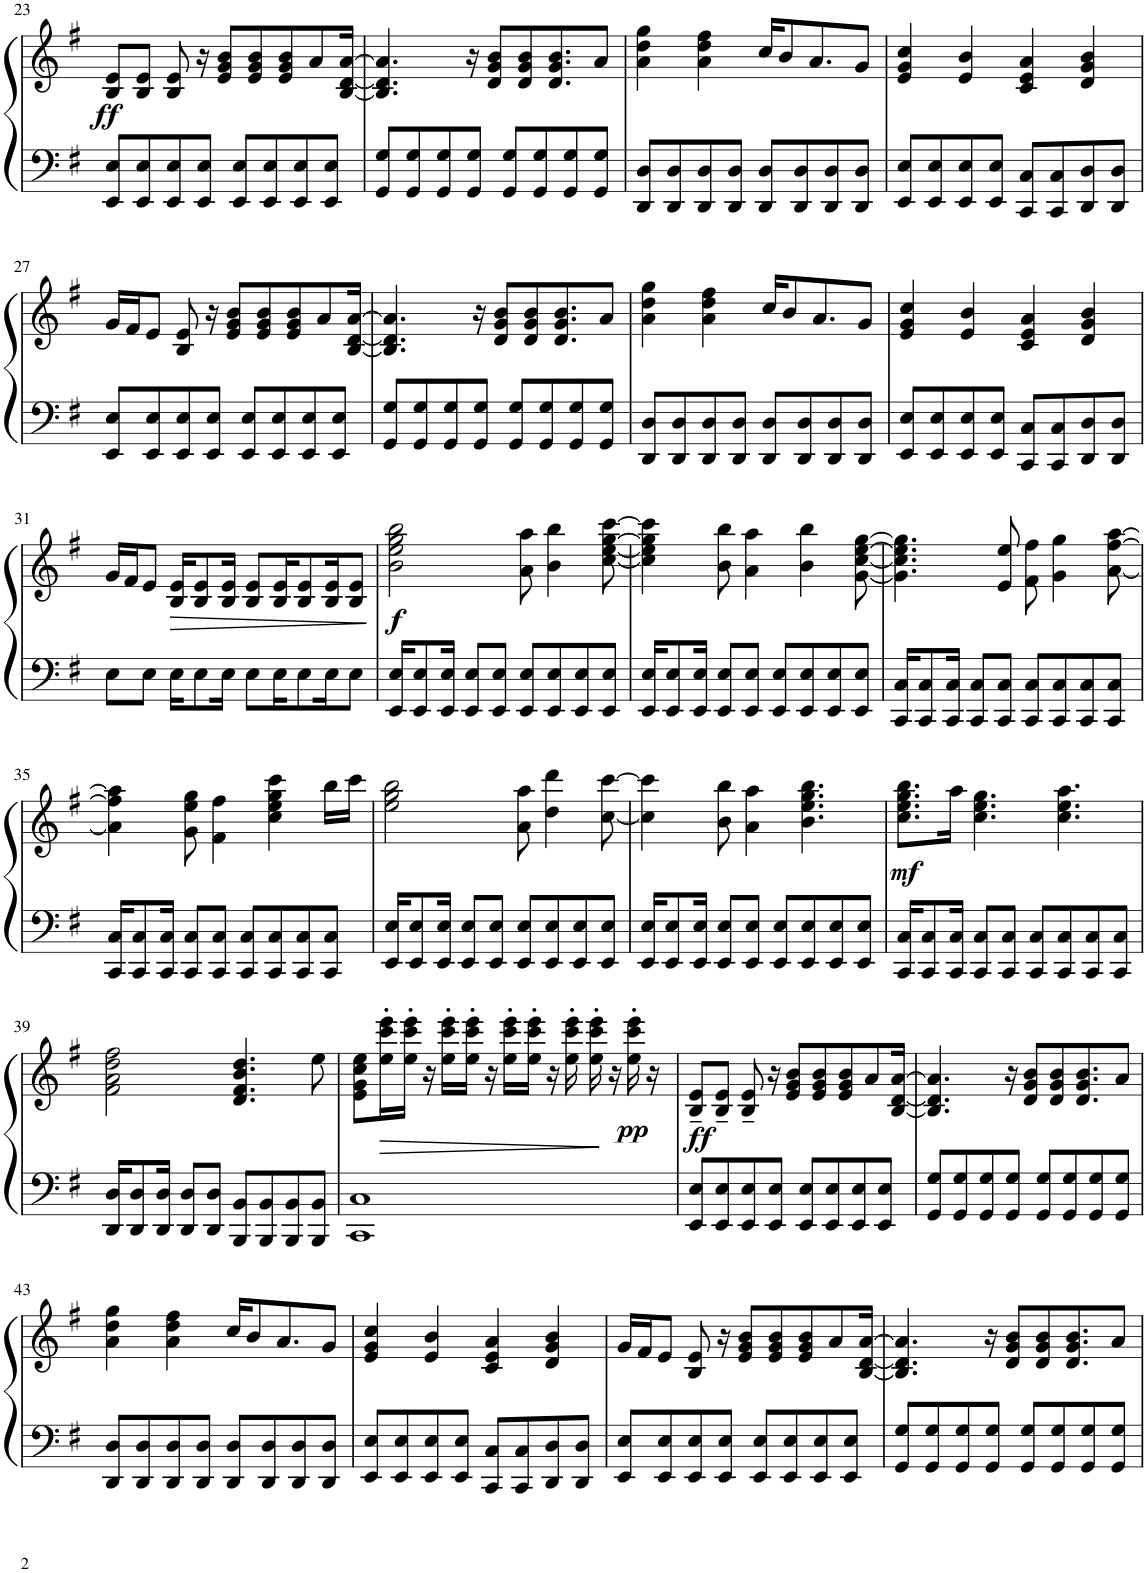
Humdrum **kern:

**kern	**kern	**dynam
*part1	*part1	*part1
*staff2	*staff1	*staff1/2
*I"Piano	*	*
*I'Pno.	*	*
!!LO:PB:g=z
*clefF4	*clefG2	*
*k[f#]	*k[f#]	*
*M4/4	*M4/4	*
*met(c)	*met(c)	*
=23	=23	=23
!	!	!LO:DY:b
8EE/ 8E/L	8B/ 8e/L	ff
8EE/ 8E/	8B/ 8e/J	.
8EE/ 8E/	8B/ 8e/	.
8EE/ 8E/J	16r	.
.	8e/ 8g/ 8b/L	.
8EE/ 8E/L	.	.
.	8e/ 8g/ 8b/	.
8EE/ 8E/	.	.
.	8e/ 8g/ 8b/	.
8EE/ 8E/	.	.
.	8a/	.
8EE/ 8E/J	.	.
.	[16B/ [16d/ [16a/Jk	.
=24	=24	=24
8GG/ 8G/L	4.B/] 4.d/] 4.a/]	.
8GG/ 8G/	.	.
8GG/ 8G/	.	.
8GG/ 8G/J	16r	.
.	8d/ 8g/ 8b/L	.
8GG/ 8G/L	.	.
.	8d/ 8g/ 8b/	.
8GG/ 8G/	.	.
.	8.d/ 8.g/ 8.b/	.
8GG/ 8G/	.	.
8GG/ 8G/J	8a/J	.
=25	=25	=25
8DD/ 8D/L	4a\ 4dd\ 4gg\	.
8DD/ 8D/	.	.
8DD/ 8D/	4a\ 4dd\ 4ff#\	.
8DD/ 8D/J	.	.
8DD/ 8D/L	16cc/KL	.
.	8b/	.
8DD/ 8D/	.	.
.	8.a/	.
8DD/ 8D/	.	.
8DD/ 8D/J	8g/J	.
=26	=26	=26
8EE/ 8E/L	4e/ 4g/ 4cc/	.
8EE/ 8E/	.	.
8EE/ 8E/	4e/ 4b/	.
8EE/ 8E/J	.	.
8CC/ 8C/L	4c/ 4e/ 4a/	.
8CC/ 8C/	.	.
8DD/ 8D/	4d/ 4g/ 4b/	.
8DD/ 8D/J	.	.
!!LO:LB:g=z
=27	=27	=27
8EE/ 8E/L	16g/LL	.
.	16f#/J	.
8EE/ 8E/	8e/J	.
8EE/ 8E/	8B/ 8e/	.
8EE/ 8E/J	16r	.
.	8e/ 8g/ 8b/L	.
8EE/ 8E/L	.	.
.	8e/ 8g/ 8b/	.
8EE/ 8E/	.	.
.	8e/ 8g/ 8b/	.
8EE/ 8E/	.	.
.	8a/	.
8EE/ 8E/J	.	.
.	[16B/ [16d/ [16a/Jk	.
=28	=28	=28
8GG/ 8G/L	4.B/] 4.d/] 4.a/]	.
8GG/ 8G/	.	.
8GG/ 8G/	.	.
8GG/ 8G/J	16r	.
.	8d/ 8g/ 8b/L	.
8GG/ 8G/L	.	.
.	8d/ 8g/ 8b/	.
8GG/ 8G/	.	.
.	8.d/ 8.g/ 8.b/	.
8GG/ 8G/	.	.
8GG/ 8G/J	8a/J	.
=29	=29	=29
8DD/ 8D/L	4a\ 4dd\ 4gg\	.
8DD/ 8D/	.	.
8DD/ 8D/	4a\ 4dd\ 4ff#\	.
8DD/ 8D/J	.	.
8DD/ 8D/L	16cc/KL	.
.	8b/	.
8DD/ 8D/	.	.
.	8.a/	.
8DD/ 8D/	.	.
8DD/ 8D/J	8g/J	.
=30	=30	=30
8EE/ 8E/L	4e/ 4g/ 4cc/	.
8EE/ 8E/	.	.
8EE/ 8E/	4e/ 4b/	.
8EE/ 8E/J	.	.
8CC/ 8C/L	4c/ 4e/ 4a/	.
8CC/ 8C/	.	.
8DD/ 8D/	4d/ 4g/ 4b/	.
8DD/ 8D/J	.	.
!!LO:LB:g=z
=31	=31	=31
8E\L	16g/LL	.
.	16f#/J	.
8E\J	8e/J	.
!	!	!LO:HP:b
16E\KL	16B/ 16e/KL	>
8E\	8B/ 8e/	.
16E\Jk	16B/ 16e/Jk	.
8E\L	8B/ 8e/L	.
16E\K	16B/ 16e/K	.
8E\	8B/ 8e/	.
16E\K	16B/ 16e/K	.
8E\J	8B/ 8e/J	.
.	.	]
=32	=32	=32
!	!	!LO:DY:b
16EE/ 16E/KL	2b\ 2ee\ 2gg\ 2bb\	f
8EE/ 8E/	.	.
16EE/ 16E/Jk	.	.
8EE/ 8E/L	.	.
8EE/ 8E/J	.	.
8EE/ 8E/L	8a\ 8aa\	.
8EE/ 8E/	4b\ 4bb\	.
8EE/ 8E/	.	.
8EE/ 8E/J	[8cc\ [8ee\ [8gg\ [8ccc\	.
=33	=33	=33
16EE/ 16E/KL	4cc\] 4ee\] 4gg\] 4ccc\]	.
8EE/ 8E/	.	.
16EE/ 16E/Jk	.	.
8EE/ 8E/L	8b\ 8bb\	.
8EE/ 8E/J	4a\ 4aa\	.
8EE/ 8E/L	.	.
8EE/ 8E/	4b\ 4bb\	.
8EE/ 8E/	.	.
8EE/ 8E/J	[8g\ [8cc\ [8ee\ [8gg\	.
=34	=34	=34
16CC/ 16C/KL	4.g\] 4.cc\] 4.ee\] 4.gg\]	.
8CC/ 8C/	.	.
16CC/ 16C/Jk	.	.
8CC/ 8C/L	.	.
8CC/ 8C/J	8e/ 8ee/	.
8CC/ 8C/L	8f#\ 8ff#\	.
8CC/ 8C/	4g\ 4gg\	.
8CC/ 8C/	.	.
8CC/ 8C/J	[8a\ [8ff#\ [8aa\	.
!!LO:LB:g=z
=35	=35	=35
16CC/ 16C/KL	4a\] 4ff#\] 4aa\]	.
8CC/ 8C/	.	.
16CC/ 16C/Jk	.	.
8CC/ 8C/L	8g\ 8ee\ 8gg\	.
8CC/ 8C/J	4f#\ 4ff#\	.
8CC/ 8C/L	.	.
8CC/ 8C/	4cc\ 4ee\ 4gg\ 4ccc\	.
8CC/ 8C/	.	.
8CC/ 8C/J	16bb\LL	.
.	16ccc\JJ	.
=36	=36	=36
16EE/ 16E/KL	2ee\ 2gg\ 2bb\	.
8EE/ 8E/	.	.
16EE/ 16E/Jk	.	.
8EE/ 8E/L	.	.
8EE/ 8E/J	.	.
8EE/ 8E/L	8a\ 8aa\	.
8EE/ 8E/	4dd\ 4ddd\	.
8EE/ 8E/	.	.
8EE/ 8E/J	[8cc\ [8ccc\	.
=37	=37	=37
16EE/ 16E/KL	4cc\] 4ccc\]	.
8EE/ 8E/	.	.
16EE/ 16E/Jk	.	.
8EE/ 8E/L	8b\ 8bb\	.
8EE/ 8E/J	4a\ 4aa\	.
8EE/ 8E/L	.	.
8EE/ 8E/	4.b\ 4.ee\ 4.gg\ 4.bb\	.
8EE/ 8E/	.	.
8EE/ 8E/J	.	.
=38	=38	=38
!	!	!LO:DY:b
16CC/ 16C/KL	8.cc\ 8.ee\ 8.gg\ 8.bb\L	mf
8CC/ 8C/	.	.
16CC/ 16C/Jk	16aa\Jk	.
8CC/ 8C/L	4.cc\ 4.ee\ 4.gg\	.
8CC/ 8C/J	.	.
8CC/ 8C/L	.	.
8CC/ 8C/	4.cc\ 4.ee\ 4.aa\	.
8CC/ 8C/	.	.
8CC/ 8C/J	.	.
!!LO:LB:g=z
=39	=39	=39
16DD/ 16D/KL	2f#\ 2a\ 2dd\ 2ff#\	.
8DD/ 8D/	.	.
16DD/ 16D/Jk	.	.
8DD/ 8D/L	.	.
8DD/ 8D/J	.	.
8BBB/ 8BB/L	4.d/ 4.f#/ 4.b/ 4.dd/	.
8BBB/ 8BB/	.	.
8BBB/ 8BB/	.	.
8BBB/ 8BB/J	8ee\	.
=40	=40	=40
1CC 1C	8e\ 8g\ 8cc\ 8ee\L	.
!	!	!LO:HP:b
.	16ee\' 16ccc\' 16eee\'L	>
.	16ee\' 16ccc\' 16eee\'JJ	.
.	16r	.
.	16ee\' 16ccc\' 16eee\'LL	.
.	16ee\' 16ccc\' 16eee\'JJ	.
.	16r	.
.	16ee\' 16ccc\' 16eee\'LL	.
.	16ee\' 16ccc\' 16eee\'JJ	.
.	16r	.
.	16ee\' 16ccc\' 16eee\'	.
.	16ee\' 16ccc\' 16eee\'	.
.	16r	]
!	!	!LO:DY:b
.	16ee\' 16ccc\' 16eee\'	pp
.	16r	.
=41	=41	=41
!	!	!LO:DY:b
8EE/ 8E/L	8B/~ 8e/~L	ff
8EE/ 8E/	8B/~ 8e/~J	.
8EE/ 8E/	8B/~ 8e/~	.
8EE/ 8E/J	16r	.
.	8e/ 8g/ 8b/L	.
8EE/ 8E/L	.	.
.	8e/ 8g/ 8b/	.
8EE/ 8E/	.	.
.	8e/ 8g/ 8b/	.
8EE/ 8E/	.	.
.	8a/	.
8EE/ 8E/J	.	.
.	[16B/ [16d/ [16a/Jk	.
=42	=42	=42
8GG/ 8G/L	4.B/] 4.d/] 4.a/]	.
8GG/ 8G/	.	.
8GG/ 8G/	.	.
8GG/ 8G/J	16r	.
.	8d/ 8g/ 8b/L	.
8GG/ 8G/L	.	.
.	8d/ 8g/ 8b/	.
8GG/ 8G/	.	.
.	8.d/ 8.g/ 8.b/	.
8GG/ 8G/	.	.
8GG/ 8G/J	8a/J	.
!!LO:LB:g=z
=43	=43	=43
8DD/ 8D/L	4a\ 4dd\ 4gg\	.
8DD/ 8D/	.	.
8DD/ 8D/	4a\ 4dd\ 4ff#\	.
8DD/ 8D/J	.	.
8DD/ 8D/L	16cc/KL	.
.	8b/	.
8DD/ 8D/	.	.
.	8.a/	.
8DD/ 8D/	.	.
8DD/ 8D/J	8g/J	.
=44	=44	=44
8EE/ 8E/L	4e/ 4g/ 4cc/	.
8EE/ 8E/	.	.
8EE/ 8E/	4e/ 4b/	.
8EE/ 8E/J	.	.
8CC/ 8C/L	4c/ 4e/ 4a/	.
8CC/ 8C/	.	.
8DD/ 8D/	4d/ 4g/ 4b/	.
8DD/ 8D/J	.	.
=45	=45	=45
8EE/ 8E/L	16g/LL	.
.	16f#/J	.
8EE/ 8E/	8e/J	.
8EE/ 8E/	8B/ 8e/	.
8EE/ 8E/J	16r	.
.	8e/ 8g/ 8b/L	.
8EE/ 8E/L	.	.
.	8e/ 8g/ 8b/	.
8EE/ 8E/	.	.
.	8e/ 8g/ 8b/	.
8EE/ 8E/	.	.
.	8a/	.
8EE/ 8E/J	.	.
.	[16B/ [16d/ [16a/Jk	.
=46	=46	=46
8GG/ 8G/L	4.B/] 4.d/] 4.a/]	.
8GG/ 8G/	.	.
8GG/ 8G/	.	.
8GG/ 8G/J	16r	.
.	8d/ 8g/ 8b/L	.
8GG/ 8G/L	.	.
.	8d/ 8g/ 8b/	.
8GG/ 8G/	.	.
.	8.d/ 8.g/ 8.b/	.
8GG/ 8G/	.	.
8GG/ 8G/J	8a/J	.
=	=	=
*-	*-	*-
